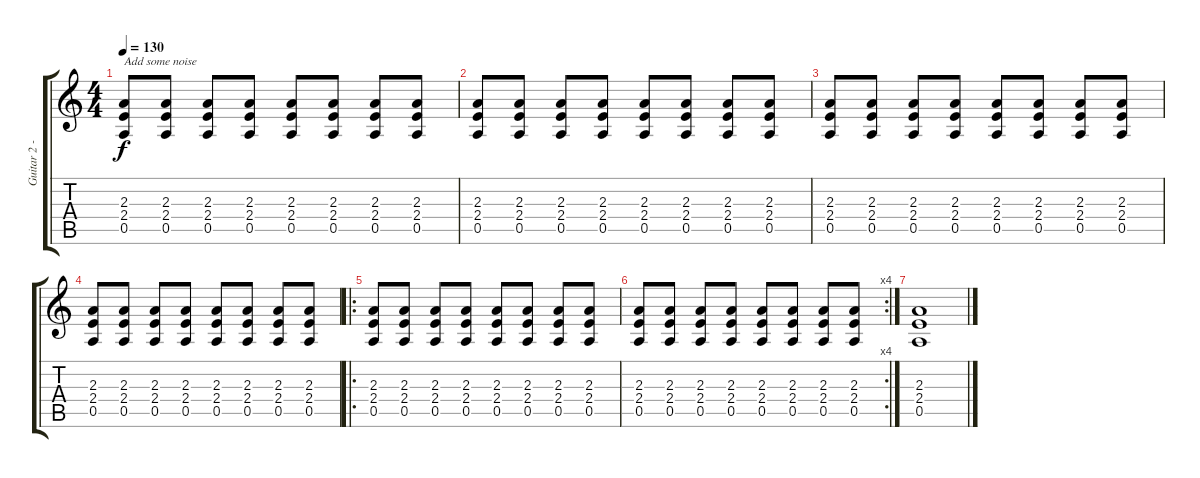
\track ("Guitar 2 - Jerry Harrison" "Guitar 2 -") {instrument overdrivenguitar}
\staff {score tabs}
\tuning (E4 B3 G3 D3 A2 E2) {hide}
\ts (4 4)
\tempo 130
\clef g2
\ks c
(2.3 2.4 0.5).8{txt "Add some noise" dy f} (2.3 2.4 0.5).8 (2.3 2.4 0.5).8 (2.3 2.4 0.5).8 (2.3 2.4 0.5).8 (2.3 2.4 0.5).8 (2.3 2.4 0.5).8 (2.3 2.4 0.5).8 |
(2.3 2.4 0.5).8 (2.3 2.4 0.5).8 (2.3 2.4 0.5).8 (2.3 2.4 0.5).8 (2.3 2.4 0.5).8 (2.3 2.4 0.5).8 (2.3 2.4 0.5).8 (2.3 2.4 0.5).8 |
(2.3 2.4 0.5).8 (2.3 2.4 0.5).8 (2.3 2.4 0.5).8 (2.3 2.4 0.5).8 (2.3 2.4 0.5).8 (2.3 2.4 0.5).8 (2.3 2.4 0.5).8 (2.3 2.4 0.5).8 |
(2.3 2.4 0.5).8 (2.3 2.4 0.5).8 (2.3 2.4 0.5).8 (2.3 2.4 0.5).8 (2.3 2.4 0.5).8 (2.3 2.4 0.5).8 (2.3 2.4 0.5).8 (2.3 2.4 0.5).8 |
\ro
(2.3 2.4 0.5).8 (2.3 2.4 0.5).8 (2.3 2.4 0.5).8 (2.3 2.4 0.5).8 (2.3 2.4 0.5).8 (2.3 2.4 0.5).8 (2.3 2.4 0.5).8 (2.3 2.4 0.5).8 |
\rc 4
(2.3 2.4 0.5).8 (2.3 2.4 0.5).8 (2.3 2.4 0.5).8 (2.3 2.4 0.5).8 (2.3 2.4 0.5).8 (2.3 2.4 0.5).8 (2.3 2.4 0.5).8 (2.3 2.4 0.5).8 |
(2.3 2.4 0.5).1
